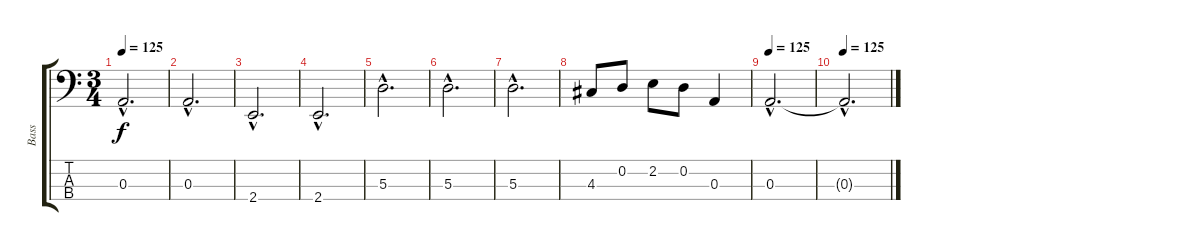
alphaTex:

\track ("Bass" "Bass") {instrument fretlessbass}
\staff {score tabs}
\tuning (G2 D2 A1 D1) {hide}
\ts (3 4)
\tempo 125
\clef f4
\ks c
0.3{hac}.2{d dy f} |
0.3{hac}.2{d} |
2.4{hac}.2{d} |
2.4{hac}.2{d} |
5.3{hac}.2{d} |
5.3{hac}.2{d} |
5.3{hac}.2{d} |
4.3.8 0.2.8 2.2.8 0.2.8 0.3.4 |
\tempo 125
0.3{hac}.2{d} |
\tempo 125
0.3{hac t}.2{d}
